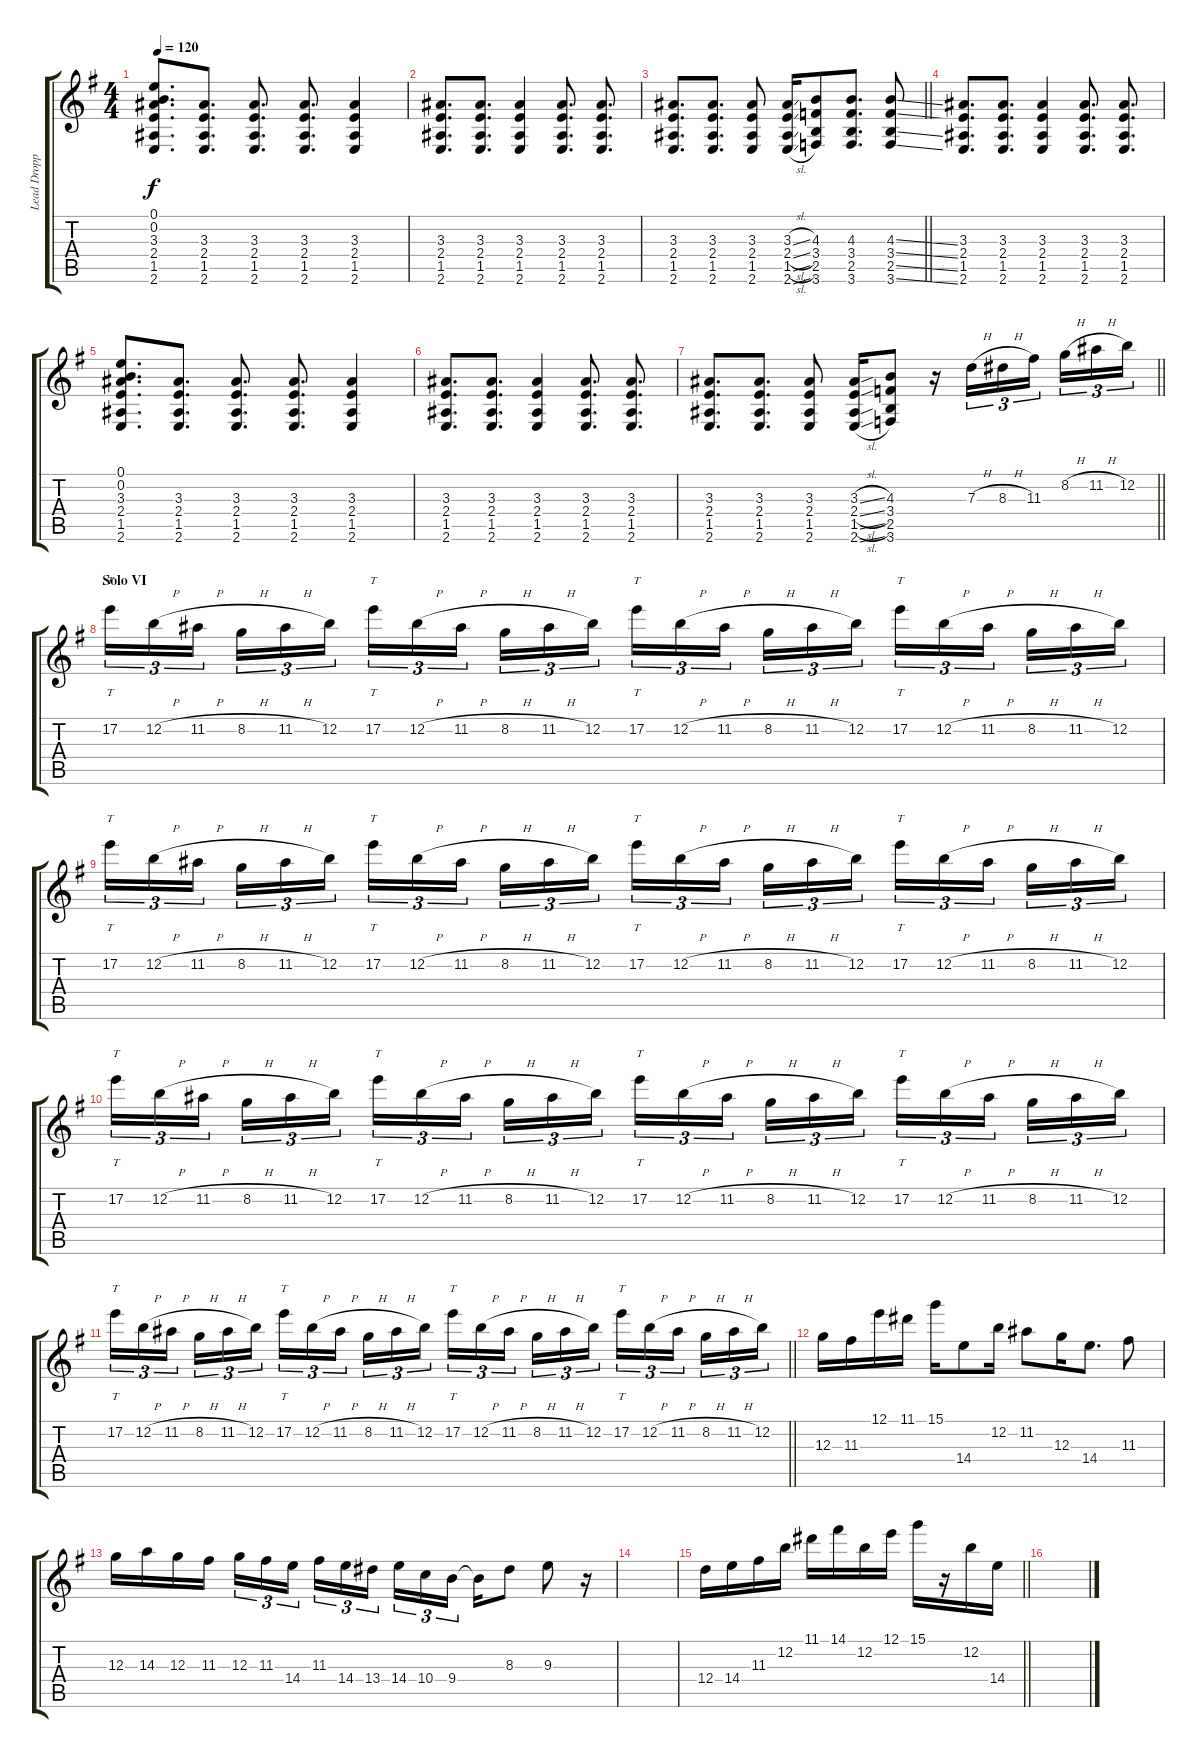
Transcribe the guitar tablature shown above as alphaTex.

\track ("Lead Dropped D " "Lead Dropp") {instrument distortionguitar}
\staff {score tabs}
\tuning (E4 B3 G3 D3 A2 D2) {hide}
\ts (4 4)
\tempo 120
\clef g2
\ks eminor
(0.1 0.2 3.3 2.4 1.5 2.6).8{d dy f} (3.3 2.4 1.5 2.6).8{d} (3.3 2.4 1.5 2.6).8{d} (3.3 2.4 1.5 2.6).8{d} (3.3 2.4 1.5 2.6).4 |
(3.3 2.4 1.5 2.6).8{d} (3.3 2.4 1.5 2.6).8{d} (3.3 2.4 1.5 2.6).4 (3.3 2.4 1.5 2.6).8{d} (3.3 2.4 1.5 2.6).8{d} |
\barLineRight lightlight
(3.3 2.4 1.5 2.6).8{d} (3.3 2.4 1.5 2.6).8{d} (3.3 2.4 1.5 2.6).8 (3.3{sl} 2.4{sl} 1.5{sl} 2.6{sl}).16 (4.3 3.4 2.5 3.6).8 (4.3 3.4 2.5 3.6).8{d} (4.3{ss} 3.4{ss} 2.5{ss} 3.6{ss}).8 |
(3.3 2.4 1.5 2.6).8{d} (3.3 2.4 1.5 2.6).8{d} (3.3 2.4 1.5 2.6).4 (3.3 2.4 1.5 2.6).8{d} (3.3 2.4 1.5 2.6).8{d} |
(0.1 0.2 3.3 2.4 1.5 2.6).8{d} (3.3 2.4 1.5 2.6).8{d} (3.3 2.4 1.5 2.6).8{d} (3.3 2.4 1.5 2.6).8{d} (3.3 2.4 1.5 2.6).4 |
(3.3 2.4 1.5 2.6).8{d} (3.3 2.4 1.5 2.6).8{d} (3.3 2.4 1.5 2.6).4 (3.3 2.4 1.5 2.6).8{d} (3.3 2.4 1.5 2.6).8{d} |
\barLineRight lightlight
(3.3 2.4 1.5 2.6).8{d} (3.3 2.4 1.5 2.6).8{d} (3.3 2.4 1.5 2.6).8 (3.3{sl} 2.4{sl} 1.5{sl} 2.6{sl}).16 (4.3 3.4 2.5 3.6).8 r.16{balance 8} 7.3{h}.16{tu (3 2)} 8.3{h}.16{tu (3 2)} 11.3.16{tu (3 2) beam splitsecondary} 8.2{h}.16{tu (3 2)} 11.2{h}.16{tu (3 2)} 12.2.16{tu (3 2)} |
\section ("" "Solo VI")
17.2.16{tt tu (3 2)} 12.2{h}.16{tu (3 2)} 11.2{h}.16{tu (3 2) beam splitsecondary} 8.2{h}.16{tu (3 2)} 11.2{h}.16{tu (3 2)} 12.2.16{tu (3 2)} 17.2.16{tt tu (3 2)} 12.2{h}.16{tu (3 2)} 11.2{h}.16{tu (3 2) beam splitsecondary} 8.2{h}.16{tu (3 2)} 11.2{h}.16{tu (3 2)} 12.2.16{tu (3 2)} 17.2.16{tt tu (3 2)} 12.2{h}.16{tu (3 2)} 11.2{h}.16{tu (3 2) beam splitsecondary} 8.2{h}.16{tu (3 2)} 11.2{h}.16{tu (3 2)} 12.2.16{tu (3 2)} 17.2.16{tt tu (3 2)} 12.2{h}.16{tu (3 2)} 11.2{h}.16{tu (3 2) beam splitsecondary} 8.2{h}.16{tu (3 2)} 11.2{h}.16{tu (3 2)} 12.2.16{tu (3 2)} |
17.2.16{tt tu (3 2)} 12.2{h}.16{tu (3 2)} 11.2{h}.16{tu (3 2) beam splitsecondary} 8.2{h}.16{tu (3 2)} 11.2{h}.16{tu (3 2)} 12.2.16{tu (3 2)} 17.2.16{tt tu (3 2)} 12.2{h}.16{tu (3 2)} 11.2{h}.16{tu (3 2) beam splitsecondary} 8.2{h}.16{tu (3 2)} 11.2{h}.16{tu (3 2)} 12.2.16{tu (3 2)} 17.2.16{tt tu (3 2)} 12.2{h}.16{tu (3 2)} 11.2{h}.16{tu (3 2) beam splitsecondary} 8.2{h}.16{tu (3 2)} 11.2{h}.16{tu (3 2)} 12.2.16{tu (3 2)} 17.2.16{tt tu (3 2)} 12.2{h}.16{tu (3 2)} 11.2{h}.16{tu (3 2) beam splitsecondary} 8.2{h}.16{tu (3 2)} 11.2{h}.16{tu (3 2)} 12.2.16{tu (3 2)} |
17.2.16{tt tu (3 2)} 12.2{h}.16{tu (3 2)} 11.2{h}.16{tu (3 2) beam splitsecondary} 8.2{h}.16{tu (3 2)} 11.2{h}.16{tu (3 2)} 12.2.16{tu (3 2)} 17.2.16{tt tu (3 2)} 12.2{h}.16{tu (3 2)} 11.2{h}.16{tu (3 2) beam splitsecondary} 8.2{h}.16{tu (3 2)} 11.2{h}.16{tu (3 2)} 12.2.16{tu (3 2)} 17.2.16{tt tu (3 2)} 12.2{h}.16{tu (3 2)} 11.2{h}.16{tu (3 2) beam splitsecondary} 8.2{h}.16{tu (3 2)} 11.2{h}.16{tu (3 2)} 12.2.16{tu (3 2)} 17.2.16{tt tu (3 2)} 12.2{h}.16{tu (3 2)} 11.2{h}.16{tu (3 2) beam splitsecondary} 8.2{h}.16{tu (3 2)} 11.2{h}.16{tu (3 2)} 12.2.16{tu (3 2)} |
\barLineRight lightlight
17.2.16{tt tu (3 2)} 12.2{h}.16{tu (3 2)} 11.2{h}.16{tu (3 2) beam splitsecondary} 8.2{h}.16{tu (3 2)} 11.2{h}.16{tu (3 2)} 12.2.16{tu (3 2)} 17.2.16{tt tu (3 2)} 12.2{h}.16{tu (3 2)} 11.2{h}.16{tu (3 2) beam splitsecondary} 8.2{h}.16{tu (3 2)} 11.2{h}.16{tu (3 2)} 12.2.16{tu (3 2)} 17.2.16{tt tu (3 2)} 12.2{h}.16{tu (3 2)} 11.2{h}.16{tu (3 2) beam splitsecondary} 8.2{h}.16{tu (3 2)} 11.2{h}.16{tu (3 2)} 12.2.16{tu (3 2)} 17.2.16{tt tu (3 2)} 12.2{h}.16{tu (3 2)} 11.2{h}.16{tu (3 2) beam splitsecondary} 8.2{h}.16{tu (3 2)} 11.2{h}.16{tu (3 2)} 12.2.16{tu (3 2)} |
12.3.16 11.3.16 12.1.16 11.1.16 15.1.16 14.4.8 12.2.16 11.2.8 12.3.16 14.4.8{d} 11.3.8 |
12.3.16 14.3.16 12.3.16 11.3.16 12.3.16{tu (3 2)} 11.3.16{tu (3 2)} 14.4.16{tu (3 2) beam splitsecondary} 11.3.16{tu (3 2)} 14.4.16{tu (3 2)} 13.4.16{tu (3 2)} 14.4.16{tu (3 2)} 10.4.16{tu (3 2)} 9.4.16{tu (3 2) beam splitsecondary} 9.4{t}.16 8.3.8 9.3.8 r.16 |
|
\barLineRight lightlight
12.4.16 14.4.16 11.3.16 12.2.16 11.1.16 14.1.16 12.2.16 12.1.16 15.1.16 r.16 12.2.16 14.4.16 |
\section ("" "")
